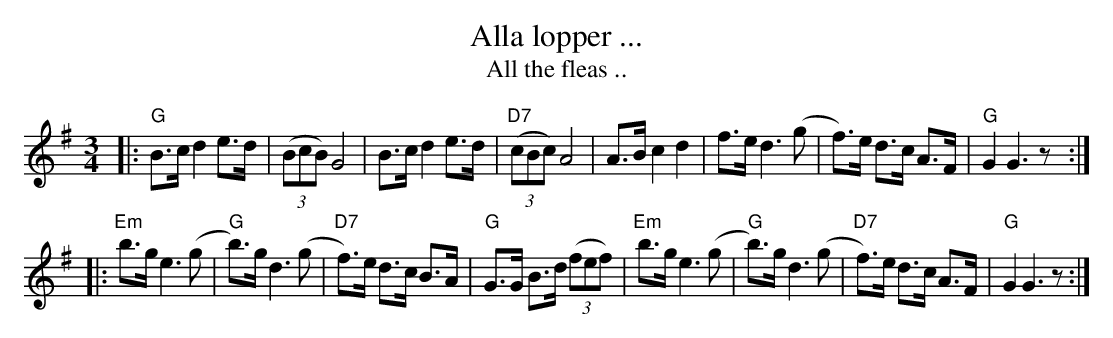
X:1
T: Alla lopper ...
T: All the fleas ..
M: 3/4
L: 1/8
K: G
|: "G"B>c d2 e>d | ((3BcB) G4 | B>c d2 e>d | "D7"((3cBc) A4 \
| A>B c2 d2 | f>e d3 (g | f)>e d>c A>F | "G"G2 G3 z :|
|: "Em"b>g e3 (g| "G"b)>g d3 (g | "D7"f)>e d>c B>A | "G"G>G B>d ((3fef) \
|  "Em"b>g e3 (g| "G"b)>g d3 (g | "D7"f)>e d>c A>F | "G"G2 G3 z :|
